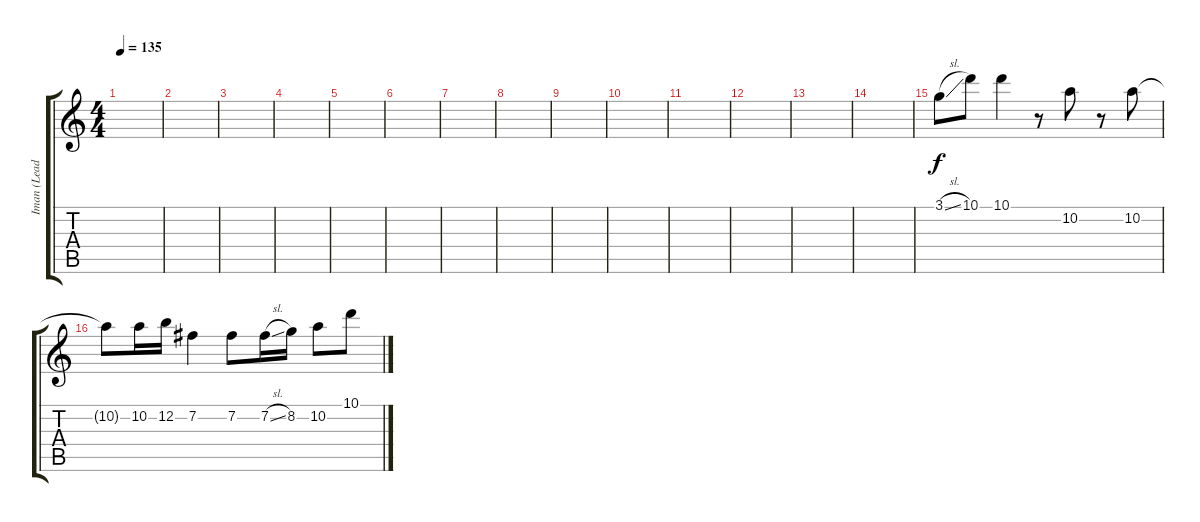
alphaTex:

\track ("Iman (Lead Guitar 2)" "Iman (Lead") {instrument distortionguitar}
\staff {score tabs}
\tuning (E4 B3 G3 D3 A2 E2) {hide}
\ts (4 4)
\tempo 135
\clef g2
\ks c
|
|
|
|
|
|
|
|
|
|
|
|
|
|
3.1{sl}.8 10.1.8 10.1.4 r.8 10.2.8 r.8 10.2.8 |
10.2{t}.8 10.2.16 12.2.16 7.2.4 7.2.8 7.2{sl}.16 8.2.16 10.2.8 10.1.8
